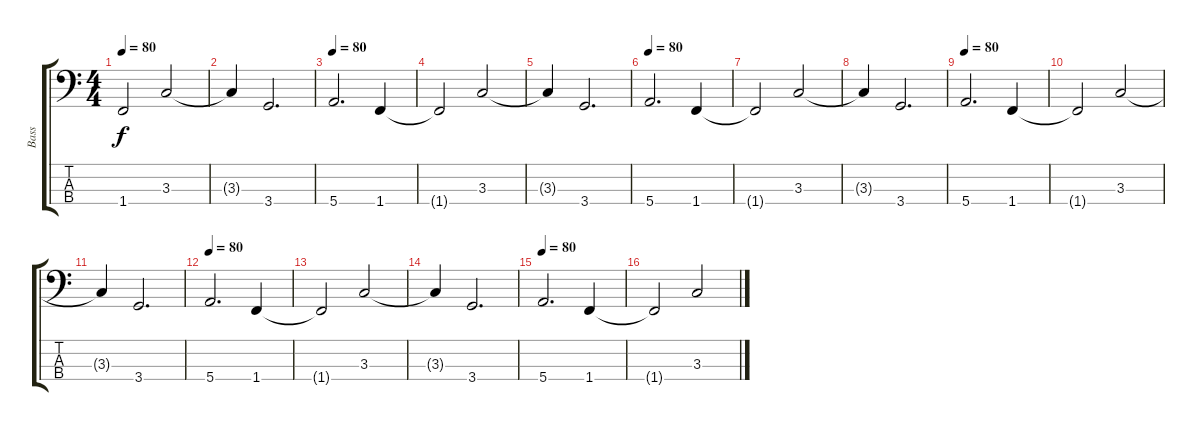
\track ("Bass" "Bass") {instrument electricbassfinger}
\staff {score tabs}
\tuning (G2 D2 A1 E1) {hide}
\ts (4 4)
\tempo 80
\clef f4
\ks c
1.4{t}.2{dy f} 3.3.2 |
3.3{t}.4 3.4.2{d} |
\tempo 80
5.4.2{d} 1.4.4 |
1.4{t}.2 3.3.2 |
3.3{t}.4 3.4.2{d} |
\tempo 80
5.4.2{d} 1.4.4 |
1.4{t}.2 3.3.2 |
3.3{t}.4 3.4.2{d} |
\tempo 80
5.4.2{d} 1.4.4 |
1.4{t}.2 3.3.2 |
3.3{t}.4 3.4.2{d} |
\tempo 80
5.4.2{d} 1.4.4 |
1.4{t}.2 3.3.2 |
3.3{t}.4 3.4.2{d} |
\tempo 80
5.4.2{d} 1.4.4 |
1.4{t}.2 3.3.2
